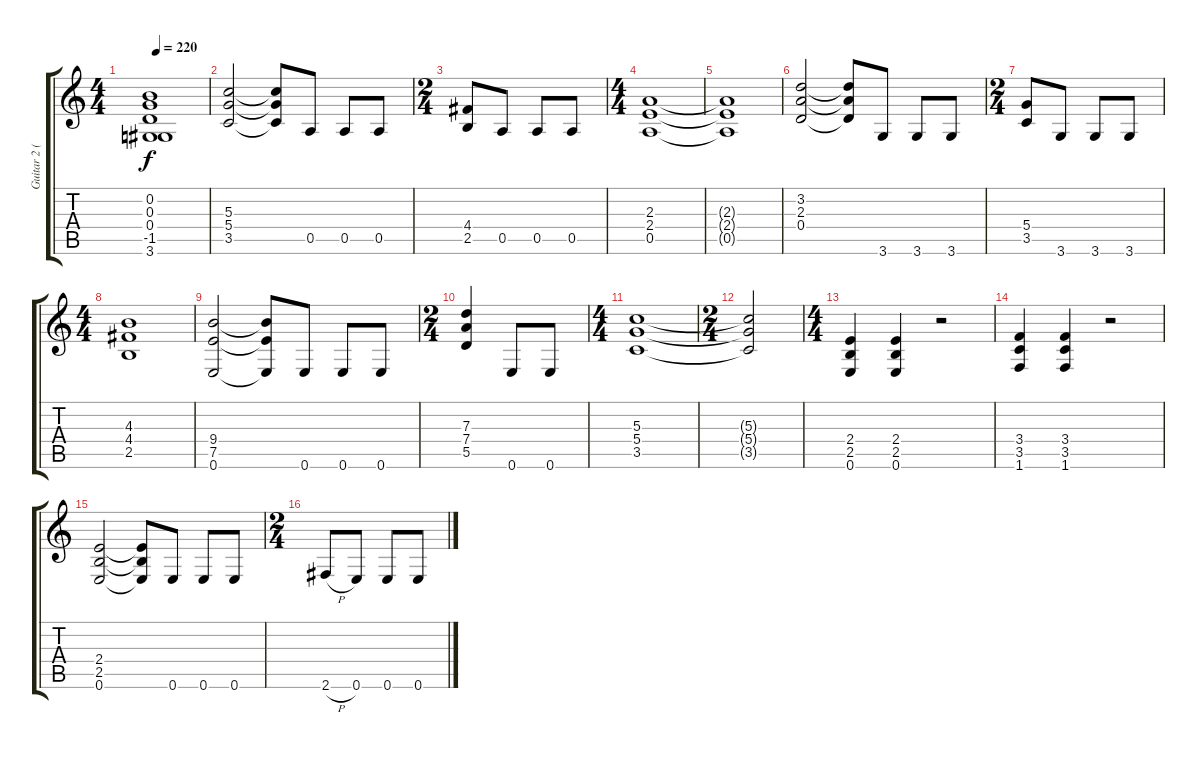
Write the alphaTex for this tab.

\track ("Guitar 2 (Main Lead)" "Guitar 2 (") {instrument distortionguitar}
\staff {score tabs}
\tuning (E4 B3 G3 D3 A2 E2) {hide}
\ts (4 4)
\tempo 220
\clef g2
\ks c
(0.2 0.3{t} 0.4{t} -1.5{t} 3.6{t}).1{dy f} |
(5.3 5.4 3.5).2 (5.3{t} 5.4{t} 3.5{t}).8 0.5.8 0.5.8 0.5.8 |
\ts (2 4)
(4.4 2.5).8 0.5.8 0.5.8 0.5.8 |
\ts (4 4)
(2.3 2.4 0.5).1 |
(2.3{t} 2.4{t} 0.5{t}).1 |
(3.2 2.3 0.4).2 (3.2{t} 2.3{t} 0.4{t}).8 3.6.8 3.6.8 3.6.8 |
\ts (2 4)
(5.4 3.5).8 3.6.8 3.6.8 3.6.8 |
\ts (4 4)
(4.3 4.4 2.5).1 |
(9.4 7.5 0.6).2 (9.4{t} 7.5{t} 0.6{t}).8 0.6.8 0.6.8 0.6.8 |
\ts (2 4)
(7.3 7.4 5.5).4 0.6.8 0.6.8 |
\ts (4 4)
(5.3 5.4 3.5).1 |
\ts (2 4)
(5.3{t} 5.4{t} 3.5{t}).2 |
\ts (4 4)
(2.4 2.5 0.6).4 (2.4 2.5 0.6).4 r.2 |
(3.4 3.5 1.6).4 (3.4 3.5 1.6).4 r.2 |
(2.4 2.5 0.6).2 (2.4{t} 2.5{t} 0.6{t}).8 0.6.8 0.6.8 0.6.8 |
\ts (2 4)
2.6{h}.8 0.6.8 0.6.8 0.6.8
